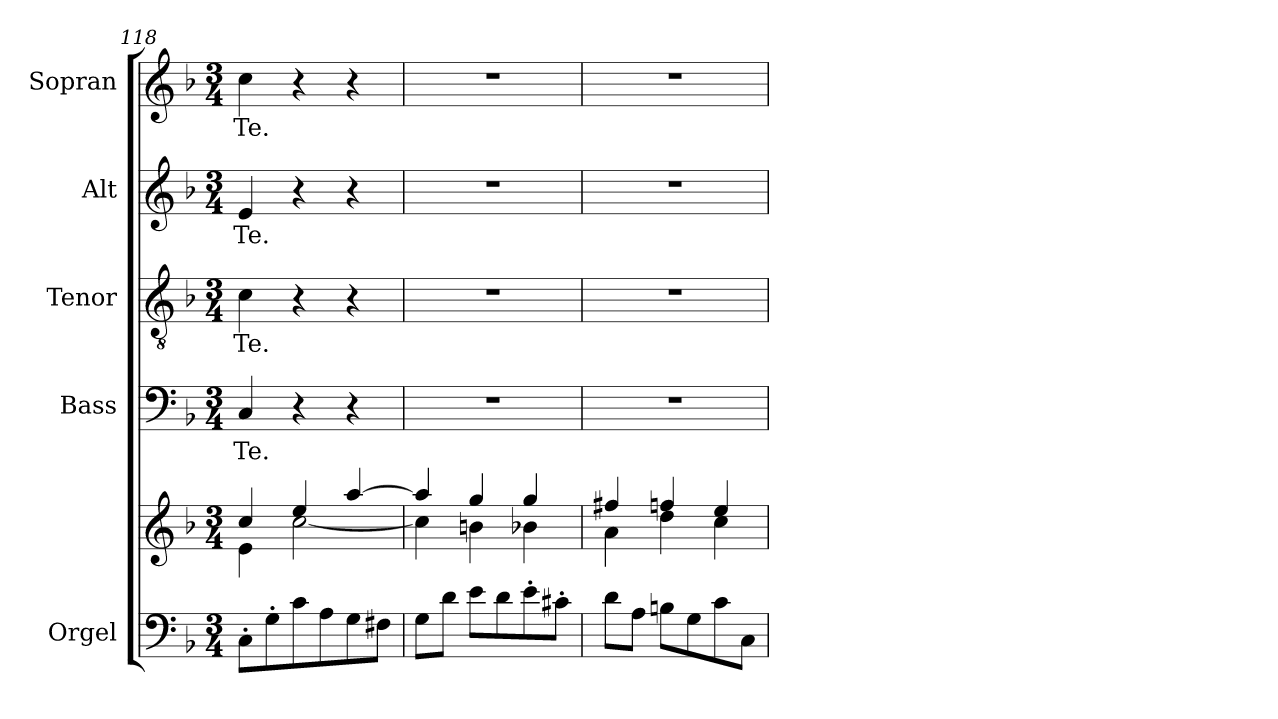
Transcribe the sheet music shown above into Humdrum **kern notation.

**kern	**kern	**kern	**text	**kern	**text	**kern	**text	**kern	**text
*part5	*part5	*part4	*part4	*part3	*part3	*part2	*part2	*part1	*part1
*staff6	*staff5	*staff4	*staff4	*staff3	*staff3	*staff2	*staff2	*staff1	*staff1
*I"Orgel	*	*I"Bass	*	*I"Tenor	*	*I"Alt	*	*I"Sopran	*
*I'Org.	*	*I'B.	*	*I'T.	*	*I'A.	*	*I'S.	*
*clefF4	*clefG2	*clefF4	*	*clefGv2	*	*clefG2	*	*clefG2	*
*k[b-]	*k[b-]	*k[b-]	*	*k[b-]	*	*k[b-]	*	*k[b-]	*
*F:	*F:	*F:	*	*F:	*	*F:	*	*F:	*
*M3/4	*M3/4	*M3/4	*	*M3/4	*	*M3/4	*	*M3/4	*
=118	=118	=118	=118	=118	=118	=118	=118	=118	=118
*	*^	*	*	*	*	*	*	*	*
!	!	!	!	!LO:LY:b	!	!LO:LY:b	!	!LO:LY:b	!	!LO:LY:b
8C'>\L	4cc/	4e\	4C/	Te.	4c\	Te.	4e/	Te.	4cc\	Te.
8G'>\	.	.	.	.	.	.	.	.	.	.
8c\	4ee/	[<2cc\	4r	.	4r	.	4r	.	4r	.
8A\	.	.	.	.	.	.	.	.	.	.
8G\	[>4aa/	.	4r	.	4r	.	4r	.	4r	.
8F#X\J	.	.	.	.	.	.	.	.	.	.
!!LO:LB:g=z
=119	=119	=119	=119	=119	=119	=119	=119	=119	=119	=119
8G\L	4aa/]	4cc\]	2.r	.	2.r	.	2.r	.	2.r	.
8d\J	.	.	.	.	.	.	.	.	.	.
8e\L	4gg/	4bn\	.	.	.	.	.	.	.	.
8d\	.	.	.	.	.	.	.	.	.	.
8e'>\	4gg/	4b-X\	.	.	.	.	.	.	.	.
8c#X'>\J	.	.	.	.	.	.	.	.	.	.
=120	=120	=120	=120	=120	=120	=120	=120	=120	=120	=120
8d\L	4ff#X/	4a\	2.r	.	2.r	.	2.r	.	2.r	.
8A\J	.	.	.	.	.	.	.	.	.	.
8Bn\L	4ffn/	4dd\	.	.	.	.	.	.	.	.
8G\	.	.	.	.	.	.	.	.	.	.
8c\	4ee/	4cc\	.	.	.	.	.	.	.	.
8C\J	.	.	.	.	.	.	.	.	.	.
*	*v	*v	*	*	*	*	*	*	*	*
=	=	=	=	=	=	=	=	=	=
*-	*-	*-	*-	*-	*-	*-	*-	*-	*-
